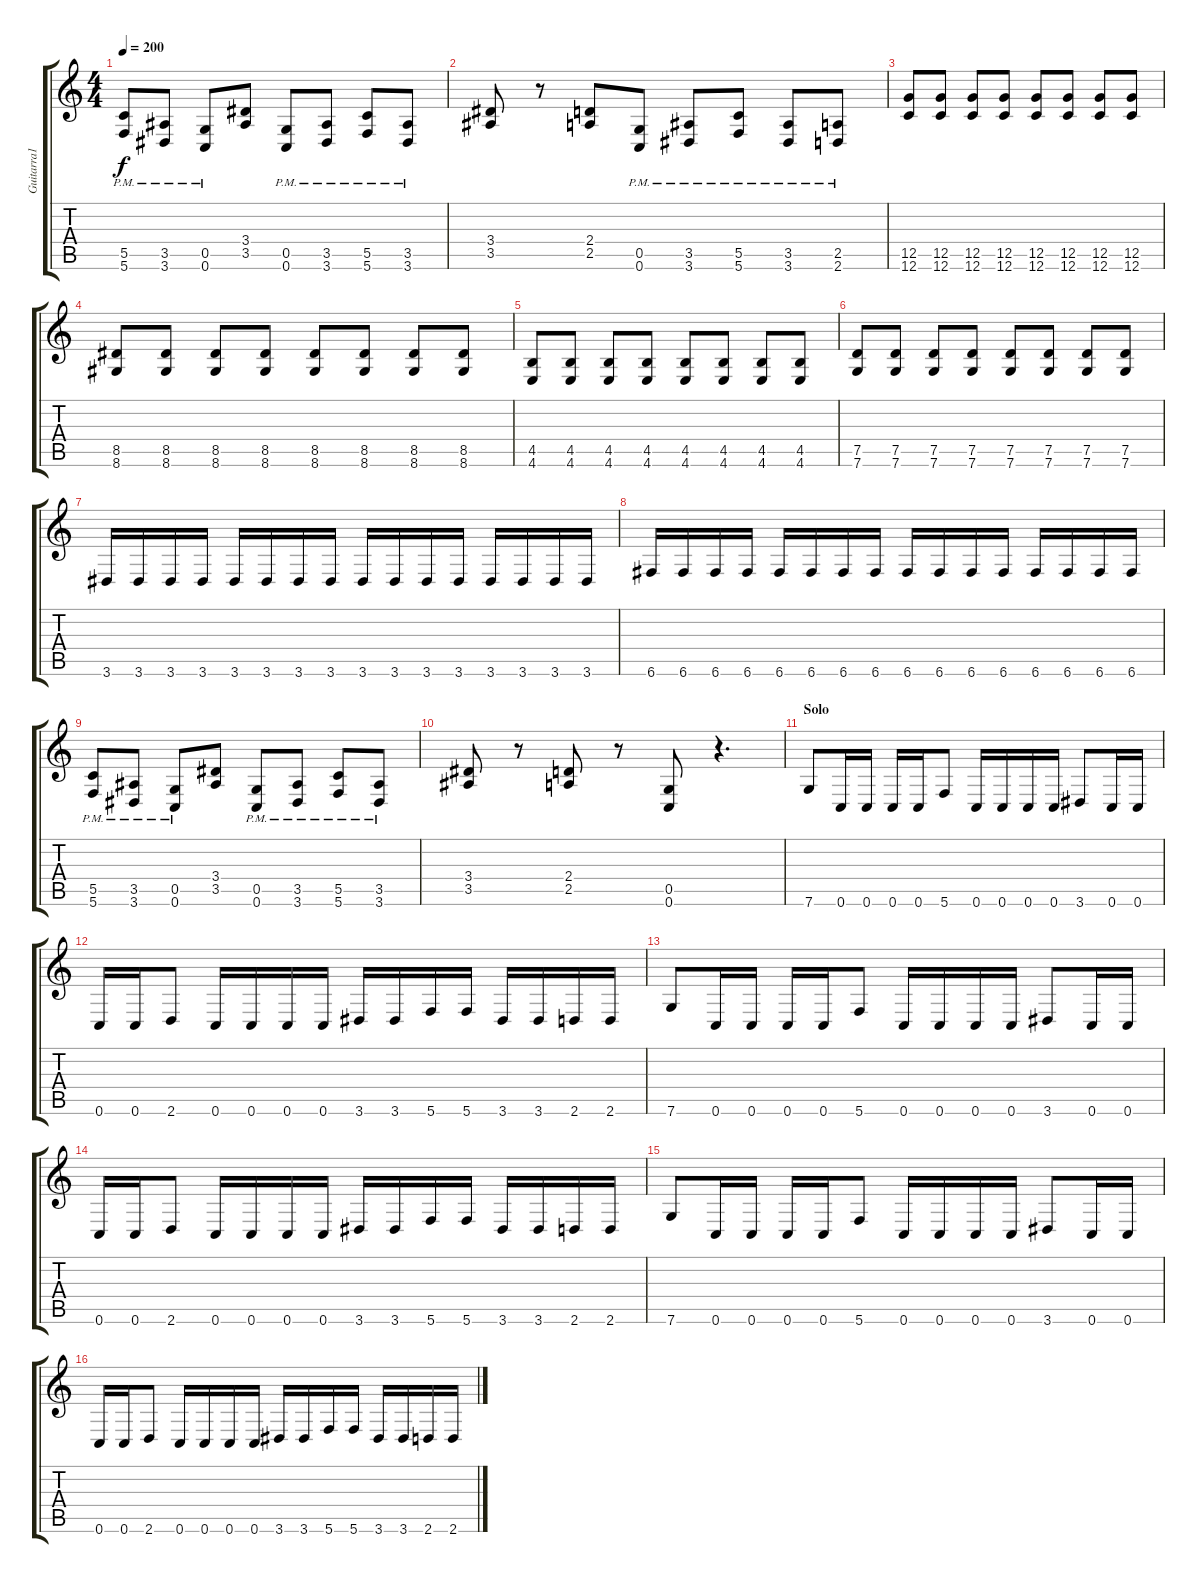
\track ("Guitarra1" "Guitarra1") {instrument distortionguitar}
\staff {score tabs}
\tuning (D4 A3 F3 C3 G2 C2) {hide}
\ts (4 4)
\tempo 200
\clef g2
\ks c
(5.5{pm} 5.6{pm}).8{dy f} (3.5{pm} 3.6{pm}).8 (0.5{pm} 0.6{pm}).8 (3.4 3.5).8 (0.5{pm} 0.6{pm}).8 (3.5{pm} 3.6{pm}).8 (5.5{pm} 5.6{pm}).8 (3.5{pm} 3.6{pm}).8 |
(3.4 3.5).8 r.8 (2.4 2.5).8 (0.5{pm} 0.6{pm}).8 (3.5{pm} 3.6{pm}).8 (5.5{pm} 5.6{pm}).8 (3.5{pm} 3.6{pm}).8 (2.5{pm} 2.6{pm}).8 |
(12.5 12.6).8 (12.5 12.6).8 (12.5 12.6).8 (12.5 12.6).8 (12.5 12.6).8 (12.5 12.6).8 (12.5 12.6).8 (12.5 12.6).8 |
(8.5 8.6).8 (8.5 8.6).8 (8.5 8.6).8 (8.5 8.6).8 (8.5 8.6).8 (8.5 8.6).8 (8.5 8.6).8 (8.5 8.6).8 |
(4.5 4.6).8 (4.5 4.6).8 (4.5 4.6).8 (4.5 4.6).8 (4.5 4.6).8 (4.5 4.6).8 (4.5 4.6).8 (4.5 4.6).8 |
(7.5 7.6).8 (7.5 7.6).8 (7.5 7.6).8 (7.5 7.6).8 (7.5 7.6).8 (7.5 7.6).8 (7.5 7.6).8 (7.5 7.6).8 |
3.6.16 3.6.16 3.6.16 3.6.16 3.6.16 3.6.16 3.6.16 3.6.16 3.6.16 3.6.16 3.6.16 3.6.16 3.6.16 3.6.16 3.6.16 3.6.16 |
6.6.16 6.6.16 6.6.16 6.6.16 6.6.16 6.6.16 6.6.16 6.6.16 6.6.16 6.6.16 6.6.16 6.6.16 6.6.16 6.6.16 6.6.16 6.6.16 |
(5.5{pm} 5.6{pm}).8 (3.5{pm} 3.6{pm}).8 (0.5{pm} 0.6{pm}).8 (3.4 3.5).8 (0.5{pm} 0.6{pm}).8 (3.5{pm} 3.6{pm}).8 (5.5{pm} 5.6{pm}).8 (3.5{pm} 3.6{pm}).8 |
(3.4 3.5).8 r.8 (2.4 2.5).8 r.8 (0.5 0.6).8 r.4{d} |
\section ("" "Solo")
7.6.8 0.6.16 0.6.16 0.6.16 0.6.16 5.6.8 0.6.16 0.6.16 0.6.16 0.6.16 3.6.8 0.6.16 0.6.16 |
0.6.16 0.6.16 2.6.8 0.6.16 0.6.16 0.6.16 0.6.16 3.6.16 3.6.16 5.6.16 5.6.16 3.6.16 3.6.16 2.6.16 2.6.16 |
7.6.8 0.6.16 0.6.16 0.6.16 0.6.16 5.6.8 0.6.16 0.6.16 0.6.16 0.6.16 3.6.8 0.6.16 0.6.16 |
0.6.16 0.6.16 2.6.8 0.6.16 0.6.16 0.6.16 0.6.16 3.6.16 3.6.16 5.6.16 5.6.16 3.6.16 3.6.16 2.6.16 2.6.16 |
7.6.8 0.6.16 0.6.16 0.6.16 0.6.16 5.6.8 0.6.16 0.6.16 0.6.16 0.6.16 3.6.8 0.6.16 0.6.16 |
0.6.16 0.6.16 2.6.8 0.6.16 0.6.16 0.6.16 0.6.16 3.6.16 3.6.16 5.6.16 5.6.16 3.6.16 3.6.16 2.6.16 2.6.16
